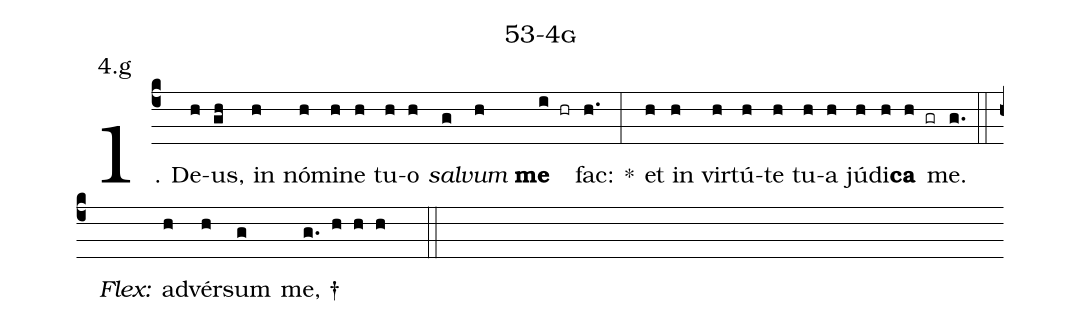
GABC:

name: 53-4g;
annotation: 4.g;
%%
(c4)1. De(h)us,(gh) in(h) nó(h)mi(h)ne(h) tu(h)o(h) <i>sal</i>(g)<i>vum</i>(h) <b>me</b>(i hr) fac:(h.) *(:) et(h) in(h) vir(h)tú(h)te(h) tu(h)a(h) jú(h)di(h)<b>ca</b>(h gr) me.(g.) (::)
<i>Flex:</i>()  ad(h)vér(h)sum(g) me, †(g. h h h  ::)
